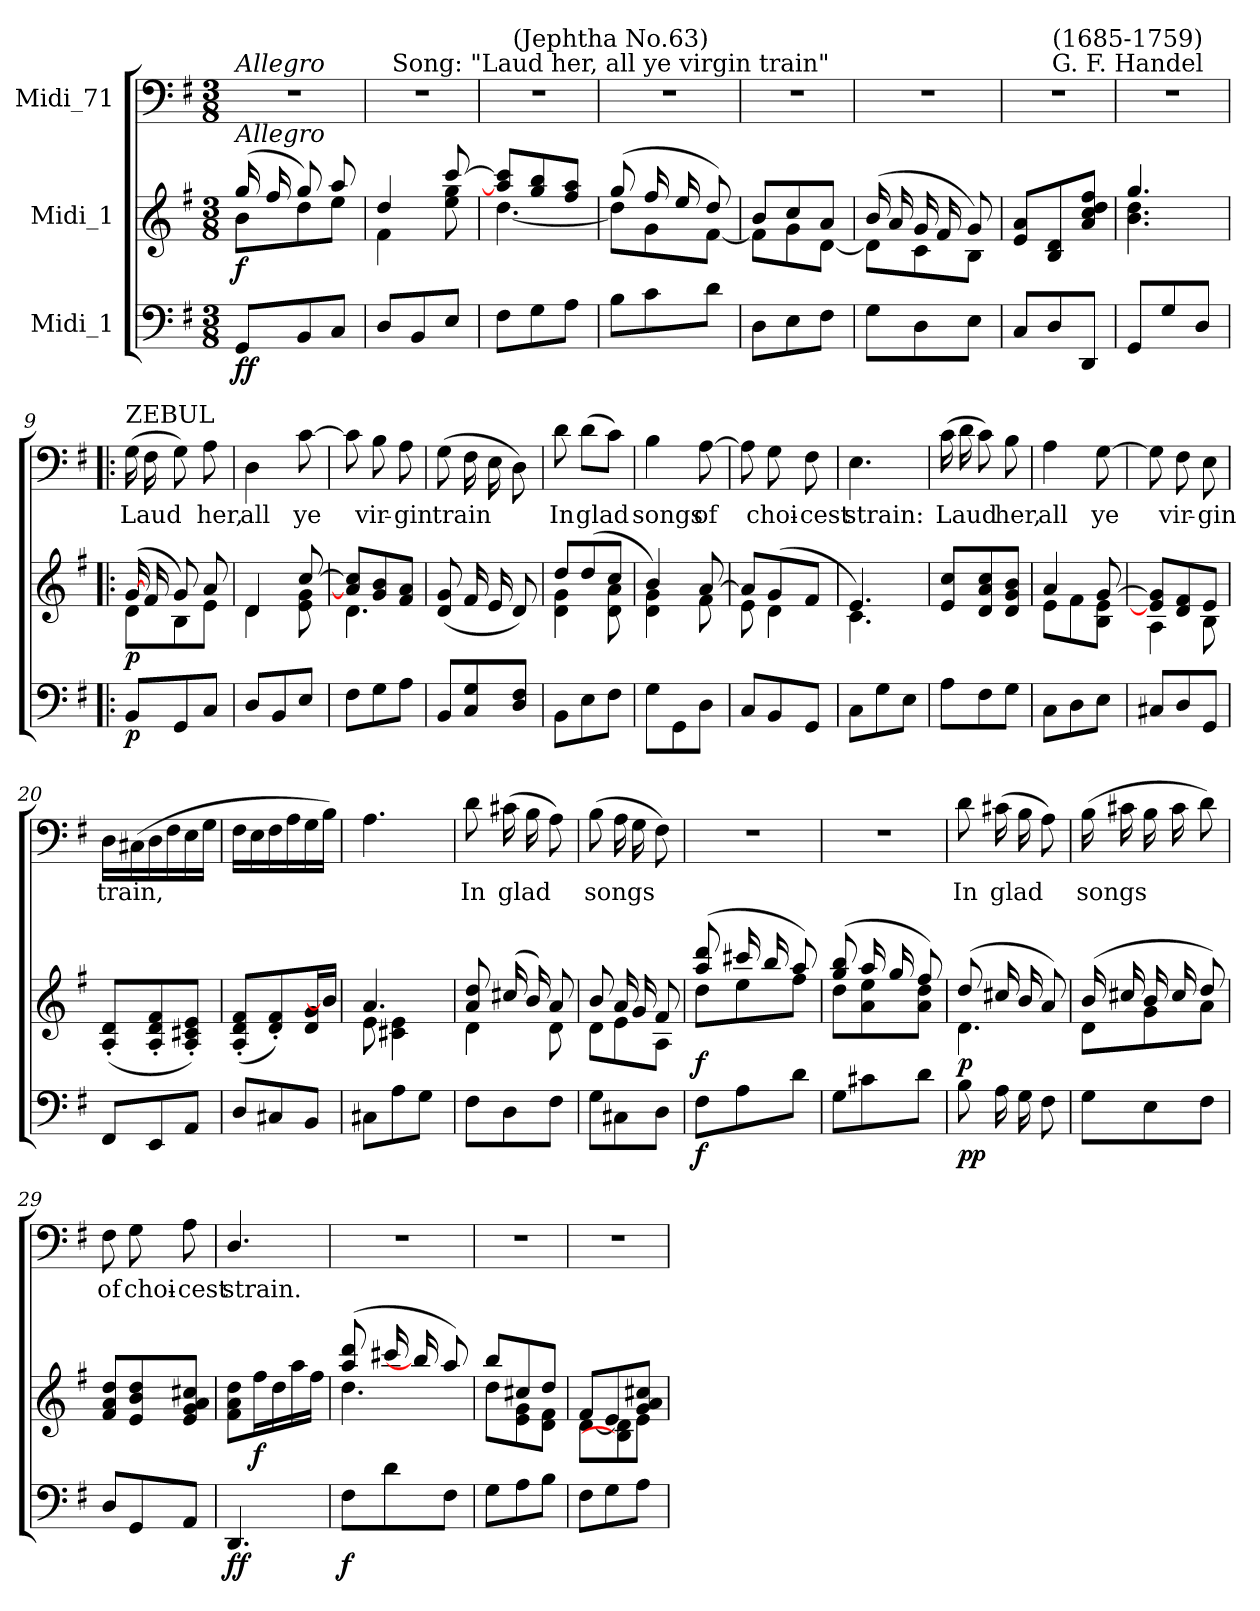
**kern	**dynam	**kern	**dynam	**kern	**text
*part3	*part3	*part2	*part2	*part1	*part1
*staff3	*staff3	*staff2	*staff2	*staff1	*staff1
*I"Midi_1	*	*I"Midi_1	*	*I"Midi_71	*
*clefF4	*	*clefG2	*	*clefF4	*
*k[f#]	*	*k[f#]	*	*k[f#]	*
*G:	*	*G:	*	*G:	*
*M3/8	*	*M3/8	*	*M3/8	*
=1	=1	=1	=1	=1	=1
*	*	*^	*	*	*
!	!	!	!	!	!LO:TX:a:i:t=Allegro	!
!	!	!LO:TX:a:i:t=Allegro	!	!	!	!
!	!LO:DY:b	!	!	!	!LO:N:vis=1	!
!	!LO:DY:n=1:b	!	!	!LO:DY:b	!	!
8GGL	f f	(>16gg/LL	8b\L	f	4.r	.
.	.	16ff#/	.	.	.	.
8BB	.	8gg/)	8dd\	.	.	.
8CJ	.	8aa/J	8ee\J	.	.	.
=2	=2	=2	=2	=2	=2	=2
!	!	!	!	!	!LO:N:vis=1	!
8DL	.	4dd/	4f#\	.	4.r	.
8BB	.	.	.	.	.	.
8EJ	.	[8ccc/	8ee\ 8gg\	.	.	.
=3	=3	=3	=3	=3	=3	=3
!	!	!	!	!	!LO:N:vis=1	!
8F#L	.	8aa/] 8ccc/]L	[4.dd\	.	4.r	.
8G	.	8gg/ 8bb/	.	.	.	.
8AJ	.	8ff#/ 8aa/J	.	.	.	.
=4	=4	=4	=4	=4	=4	=4
!	!	!	!	!	!LO:TX:a:cj:t=Song&colon; "Laud her, all ye virgin train"	!
!	!	!	!	!	!LO:TX:a:cj:t=(Jephtha No.63)	!
!	!	!	!	!	!LO:N:vis=1	!
8BL	.	(>8gg/L	8dd\L]	.	4.r	.
8c	.	16ff#/L	8g\	.	.	.
.	.	16ee/	.	.	.	.
8dJ	.	8dd/J)	[8f#\J	.	.	.
=5	=5	=5	=5	=5	=5	=5
!	!	!	!	!	!LO:N:vis=1	!
8DL	.	8b/L	8f#\L]	.	4.r	.
8E	.	8cc/	8g\	.	.	.
8F#J	.	8a/J	[8d\J	.	.	.
=6	=6	=6	=6	=6	=6	=6
!	!	!	!	!	!LO:N:vis=1	!
8GL	.	(>16b/LL	8d\L]	.	4.r	.
.	.	16a/	.	.	.	.
8D	.	16g/	8c\	.	.	.
.	.	16f#/	.	.	.	.
8EJ	.	8g/J)	8B\J	.	.	.
=7	=7	=7	=7	=7	=7	=7
!	!	!	!	!	!LO:N:vis=1	!
8CL	.	8e/ 8a/L	4ryy	.	4.r	.
8D	.	8B/ 8d/	.	.	.	.
8DDJ	.	8a/ 8cc/ 8dd/ 8ff#/J	8ryy	.	.	.
=8	=8	=8	=8	=8	=8	=8
!	!	!	!	!	!LO:TX:a:cj:t=G. F. Handel	!
!	!	!	!	!	!LO:TX:a:cj:t=(1685-1759)	!
!	!	!	!	!	!LO:N:vis=1	!
8GG/L	.	4.gg/	4.b\ 4.dd\	.	4.r	.
8G/	.	.	.	.	.	.
8D/J	.	.	.	.	.	.
!!LO:LB:g=z
=9!|:	=9!|:	=9!|:	=9!|:	=9!|:	=9!|:	=9!|:
!	!	!	!	!	!LO:TX:a:t=ZEBUL	!
!	!LO:DY:b	!	!	!LO:DY:b	!	!LO:LY:b
8BBL	p	(>[16g/LL	8dL	p	(>16GLL	Laud
.	.	16f#/	.	.	16F#	.
8GG	.	8g/)	8B	.	8GJ)	.
!	!	!	!	!	!	!LO:LY:b
8CJ	.	8a/J	8eJ	.	8A	her,
=10	=10	=10	=10	=10	=10	=10
!	!	!	!	!	!	!LO:LY:b
8DL	.	4d/	4d\	.	4D	all
8BB	.	.	.	.	.	.
!	!	!	!	!	!	!LO:LY:b
8EJ	.	[8cc/	8e\ 8g\	.	[8c	ye
=11	=11	=11	=11	=11	=11	=11
8F#L	.	8a/] 8cc/]L	4.d\	.	8c]	.
!	!	!	!	!	!	!LO:LY:b
8G	.	8g/ 8b/	.	.	8B	vir-
!	!	!	!	!	!	!LO:LY:b
8AJ	.	8f#/ 8a/J	.	.	8A	-gin
=12	=12	=12	=12	=12	=12	=12
!	!	!	!	!	!	!LO:LY:b
8BB/L	.	(>8d/ 8g/L	4ryy	.	(>8GL	train
8C/ 8G/	.	16f#/L	.	.	16F#L	.
.	.	16e/	.	.	16E	.
8D/ 8F#/J	.	8d/J)	8ryy	.	8DJ)	.
=13	=13	=13	=13	=13	=13	=13
!	!	!	!	!	!	!LO:LY:b
8BBL	.	8dd/L	4d\ 4g\	.	8d	In
!	!	!	!	!	!	!LO:LY:b
8E	.	(>8dd/	.	.	(>8dL	glad
8F#J	.	8cc/J	8d\ 8a\	.	8cJ)	.
=14	=14	=14	=14	=14	=14	=14
!	!	!	!	!	!	!LO:LY:b
8G\L	.	4b/)	4d\ 4g\	.	4B	songs
8GG\	.	.	.	.	.	.
!	!	!	!	!	!	!LO:LY:b
8D\J	.	[8a/	8f#\	.	[8A	of
=15	=15	=15	=15	=15	=15	=15
8CL	.	8a/L]	8e\	.	8A]	.
!	!	!	!	!	!	!LO:LY:b
8BB	.	(>8g/	4d\	.	8G	choi-
!	!	!	!	!	!	!LO:LY:b
8GGJ	.	8f#/J	.	.	8F#	-cest
=16	=16	=16	=16	=16	=16	=16
!	!	!	!	!	!	!LO:LY:b
8CL	.	4.e/)	4.c\	.	4.E	strain:
8G	.	.	.	.	.	.
8EJ	.	.	.	.	.	.
!!LO:LB:g=z
=17	=17	=17	=17	=17	=17	=17
!	!	!	!	!	!	!LO:LY:b
8AL	.	8e/ 8cc/L	4ryy	.	(>16cLL	Laud
.	.	.	.	.	16d	.
8F#	.	8d/ 8a/ 8cc/	.	.	8cJ)	.
!	!	!	!	!	!	!LO:LY:b
8GJ	.	8d/ 8g/ 8b/J	8ryy	.	8B	her,
=18	=18	=18	=18	=18	=18	=18
!	!	!	!	!	!	!LO:LY:b
8CL	.	4a/	8e\L	.	4A	all
8D	.	.	8f#\	.	.	.
!	!	!	!	!	!	!LO:LY:b
8EJ	.	[8g/	8B\ 8e\J	.	[8G	ye
=19	=19	=19	=19	=19	=19	=19
8C#XL	.	8e/] 8g/]L	4A\	.	8G]	.
!	!	!	!	!	!	!LO:LY:b
8D	.	8d/ 8f#/	.	.	8F#	vir-
!	!	!	!	!	!	!LO:LY:b
8GGJ	.	8e/J	8B\	.	8E	-gin
=20	=20	=20	=20	=20	=20	=20
!	!	!	!	!	!	!LO:LY:b
8FF#L	.	(>8A/' 8d/'L	4ryy	.	16DLL	train,
.	.	.	.	.	(>16C#X	.
8EE	.	8A/' 8d/' 8f#/'	.	.	16D	.
.	.	.	.	.	16F#	.
8AAJ	.	8A/' 8c#X/' 8e/'J)	8ryy	.	16E	.
.	.	.	.	.	16GJJ	.
=21	=21	=21	=21	=21	=21	=21
8DL	.	(>8A/' 8d/' 8f#/'L	4ryy	.	16F#LL	.
.	.	.	.	.	16E	.
8C#X	.	8d/' 8f#/')	.	.	16F#	.
.	.	.	.	.	16A	.
8BBJ	.	16d/ 16g/L	8ryy	.	16G	.
.	.	16b/JJ]	.	.	16BJJ)	.
=22	=22	=22	=22	=22	=22	=22
!	!	!	!	!	!	!LO:LY:b
8C#XL	.	4.a/	8e\	.	4.A	.
8A	.	.	4c#X\ 4e\	.	.	.
8GJ	.	.	.	.	.	.
=23	=23	=23	=23	=23	=23	=23
!	!	!	!	!	!	!LO:LY:b
8F#L	.	8a/ 8dd/L	4d\	.	8d	In
!	!	!	!	!	!	!LO:LY:b
8D	.	(>16cc#X/L	.	.	(>16c#XLL	glad
.	.	16b/)	.	.	16B	.
8F#J	.	8a/J	8d\	.	8AJ)	.
=24	=24	=24	=24	=24	=24	=24
!	!	!	!	!	!	!LO:LY:b
8GL	.	8b/L	8d\L	.	(>8BL	songs
8C#X	.	16a/L	8e\	.	16AL	.
.	.	16g/	.	.	16G	.
8DJ	.	8f#/J	8A\J	.	8F#J)	.
!!LO:LB:g=z
=25	=25	=25	=25	=25	=25	=25
!	!LO:DY:b	!	!	!LO:DY:b	!LO:N:vis=1	!
8F#L	f	(>8aa/ 8ddd/L	8dd\L	f	4.r	.
8A	.	16ccc#X/L	8ee\	.	.	.
.	.	16bb/	.	.	.	.
8dJ	.	8aa/J)	8ff#\J	.	.	.
=26	=26	=26	=26	=26	=26	=26
!	!	!	!	!	!LO:N:vis=1	!
8GL	.	(>8gg/ 8bb/L	8dd\L	.	4.r	.
8c#X	.	16aa/L	8a\ 8ee\	.	.	.
.	.	16gg/	.	.	.	.
8dJ	.	8ff#/J)	8a\ 8dd\J	.	.	.
=27	=27	=27	=27	=27	=27	=27
!	!LO:DY:b	!	!	!	!	!LO:LY:b
!	!LO:DY:n=1:b	!	!	!LO:DY:b	!	!
8BL	p p	(>8dd/L	4.d\	p	8d	In
!	!	!	!	!	!	!LO:LY:b
16AL	.	16cc#X/L	.	.	(>16c#XLL	glad
16G	.	16b/	.	.	16B	.
8F#J	.	8a/J)	.	.	8AJ)	.
=28	=28	=28	=28	=28	=28	=28
!	!	!	!	!	!	!LO:LY:b
8GL	.	(>16b/LL	8d\L	.	(>16BLL	songs
.	.	16cc#X/	.	.	16c#X	.
8E	.	16b/	8g\	.	16B	.
.	.	16cc#/	.	.	16c#	.
8F#J	.	8dd/J)	8a\J	.	8dJ)	.
=29	=29	=29	=29	=29	=29	=29
!	!	!	!	!	!	!LO:LY:b
8DL	.	8f#/ 8a/ 8dd/L	4ryy	.	8F#	of
!	!	!	!	!	!	!LO:LY:b
8GG	.	8e/ 8b/ 8dd/	.	.	8G	choi-
!	!	!	!	!	!	!LO:LY:b
8AAJ	.	8e/ 8g/ 8a/ 8cc#X/J	8ryy	.	8A	-cest
=30	=30	=30	=30	=30	=30	=30
!	!LO:DY:b	!	!	!	!	!LO:LY:b
!	!LO:DY:n=1:b	!	!	!	!	!
4.DD	f f	8f#\ 8a\ 8dd\L	4ryy	.	4.D/	strain.
!	!	!	!	!LO:DY:b	!	!
.	.	16ff#\L	.	f	.	.
.	.	16dd\	.	.	.	.
.	.	16aa\	8ryy	.	.	.
.	.	16ff#\JJ	.	.	.	.
=31	=31	=31	=31	=31	=31	=31
!	!LO:DY:b	!	!	!	!LO:N:vis=1	!
8F#L	f	(>8aa/ 8ddd/L	4.dd\	.	4.r	.
8d	.	16ccc#X/L	.	.	.	.
.	.	16bb/]	.	.	.	.
8F#J	.	8aa/J)	.	.	.	.
=32	=32	=32	=32	=32	=32	=32
!	!	!	!	!	!LO:N:vis=1	!
8GL	.	8bb/L	8dd\L	.	4.r	.
8A	.	8cc#X/	8e\ 8g\	.	.	.
8BJ	.	8dd/J	8d\ 8f#\J	.	.	.
!!LO:LB:g=z
=33	=33	=33	=33	=33	=33	=33
!	!	!	!	!	!LO:N:vis=1	!
8F#L	.	8f#/L	[8d\L	.	4.r	.
8G	.	8e/	8B\] 8d\]	.	.	.
8AJ	.	8g/ 8a/ 8cc#X/J	8e\J	.	.	.
*	*	*v	*v	*	*	*
=	=	=	=	=	=
*-	*-	*-	*-	*-	*-
